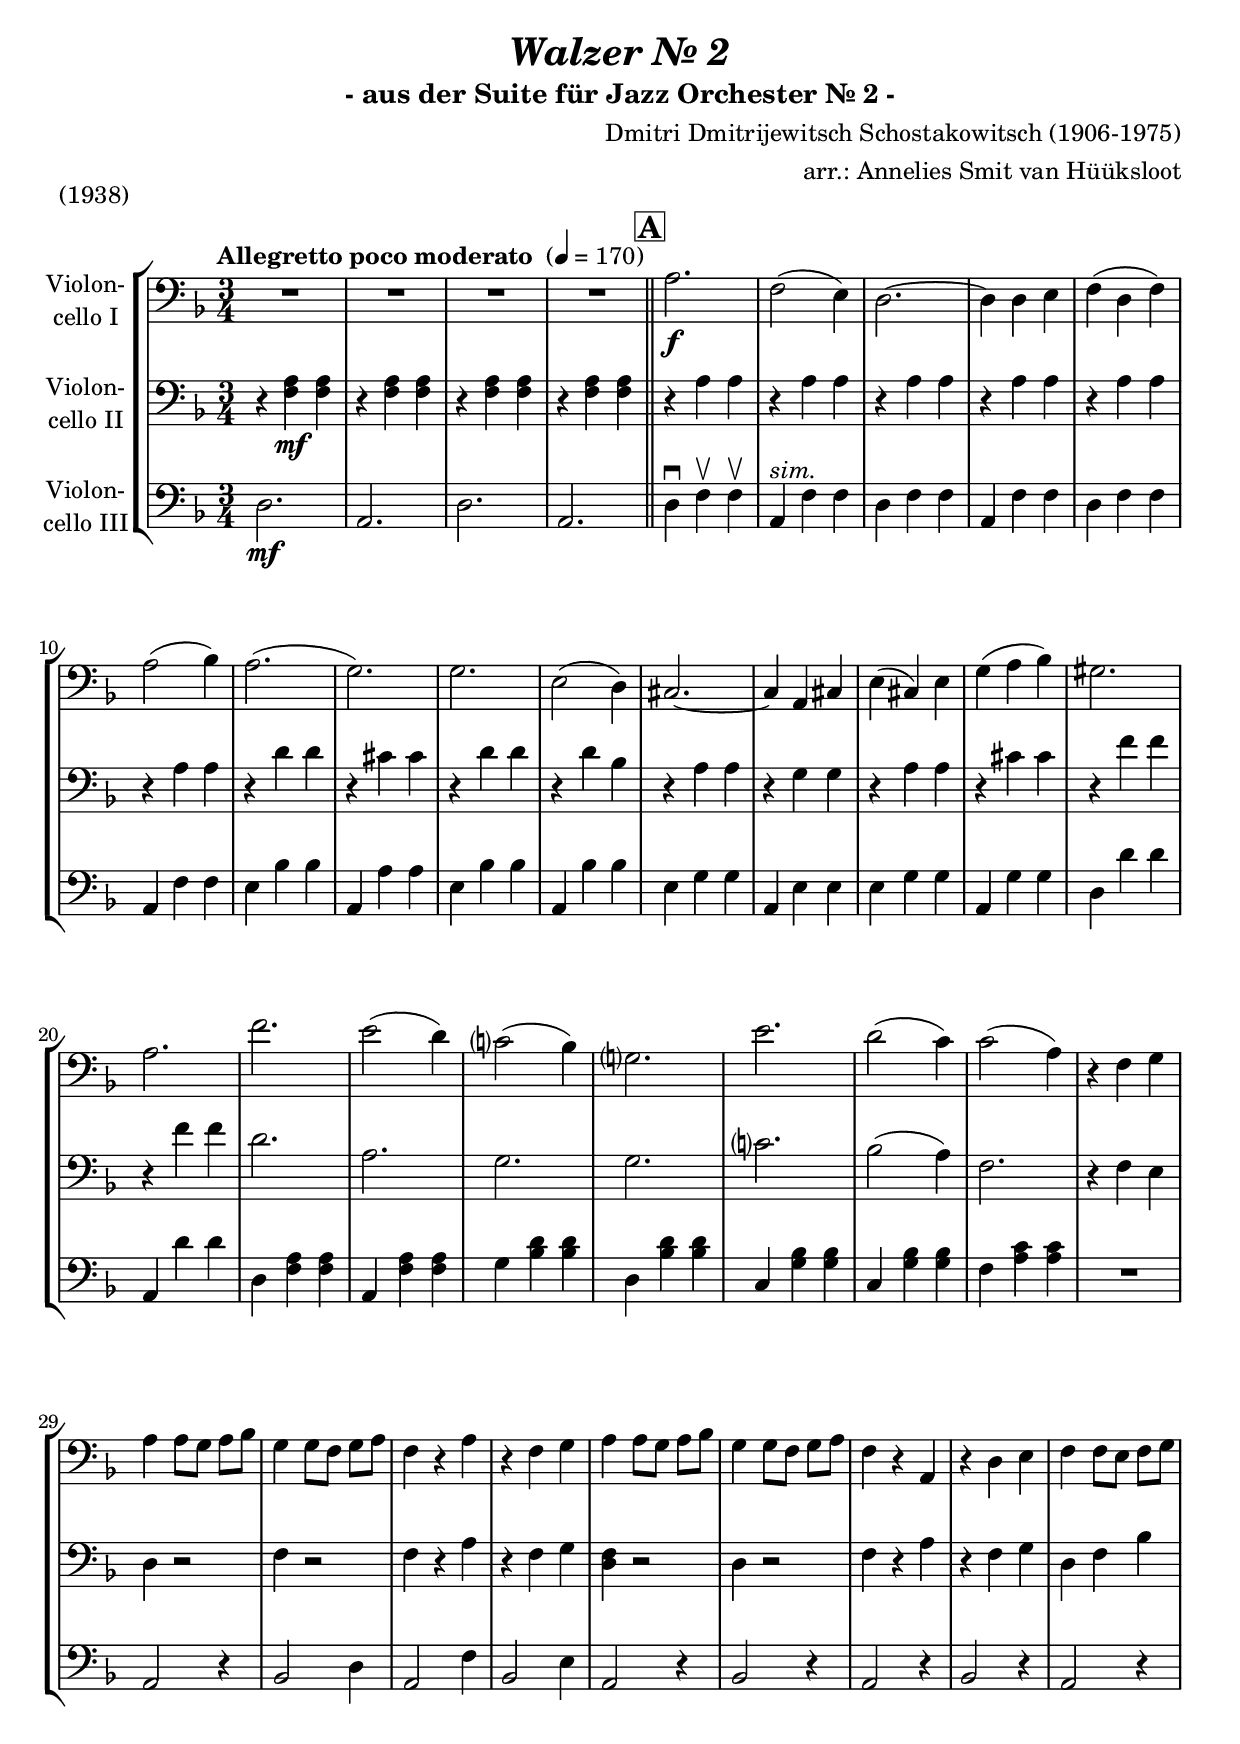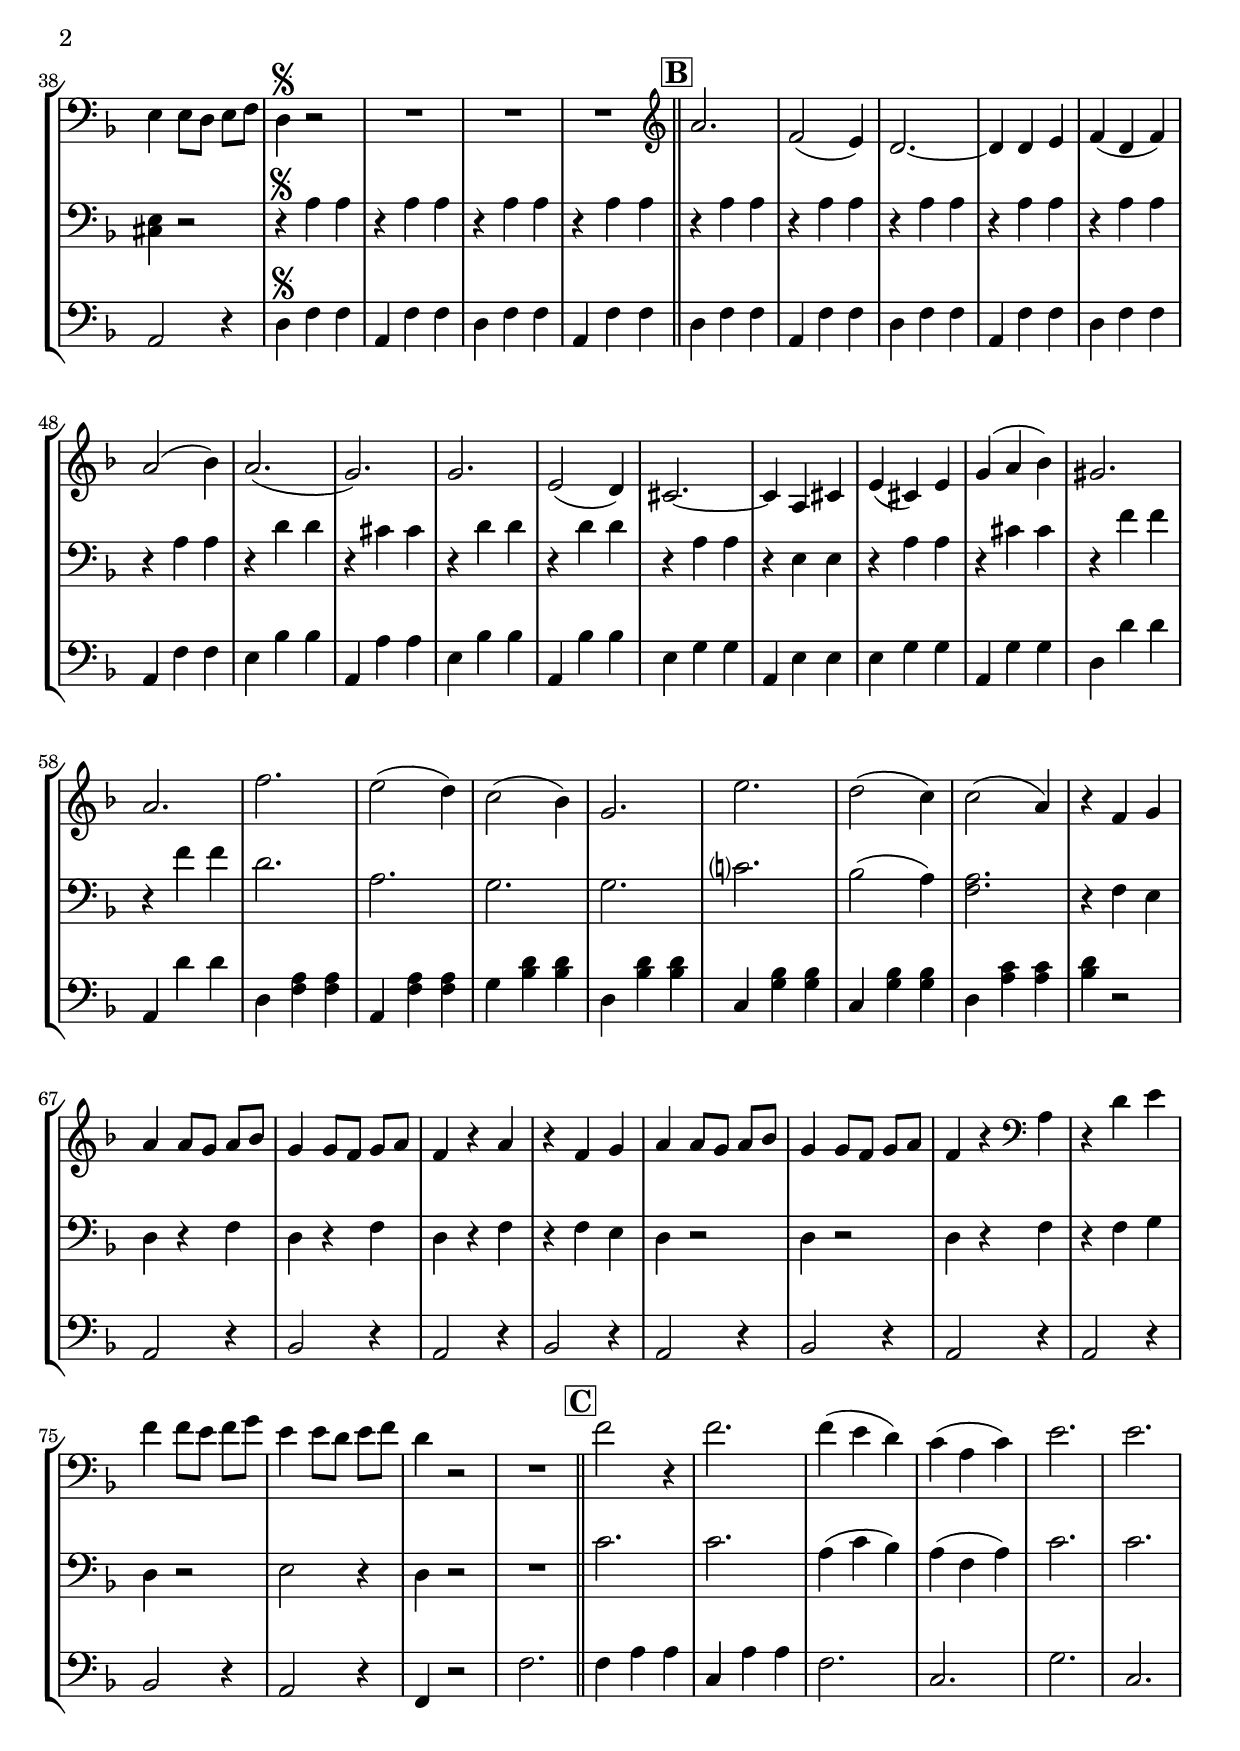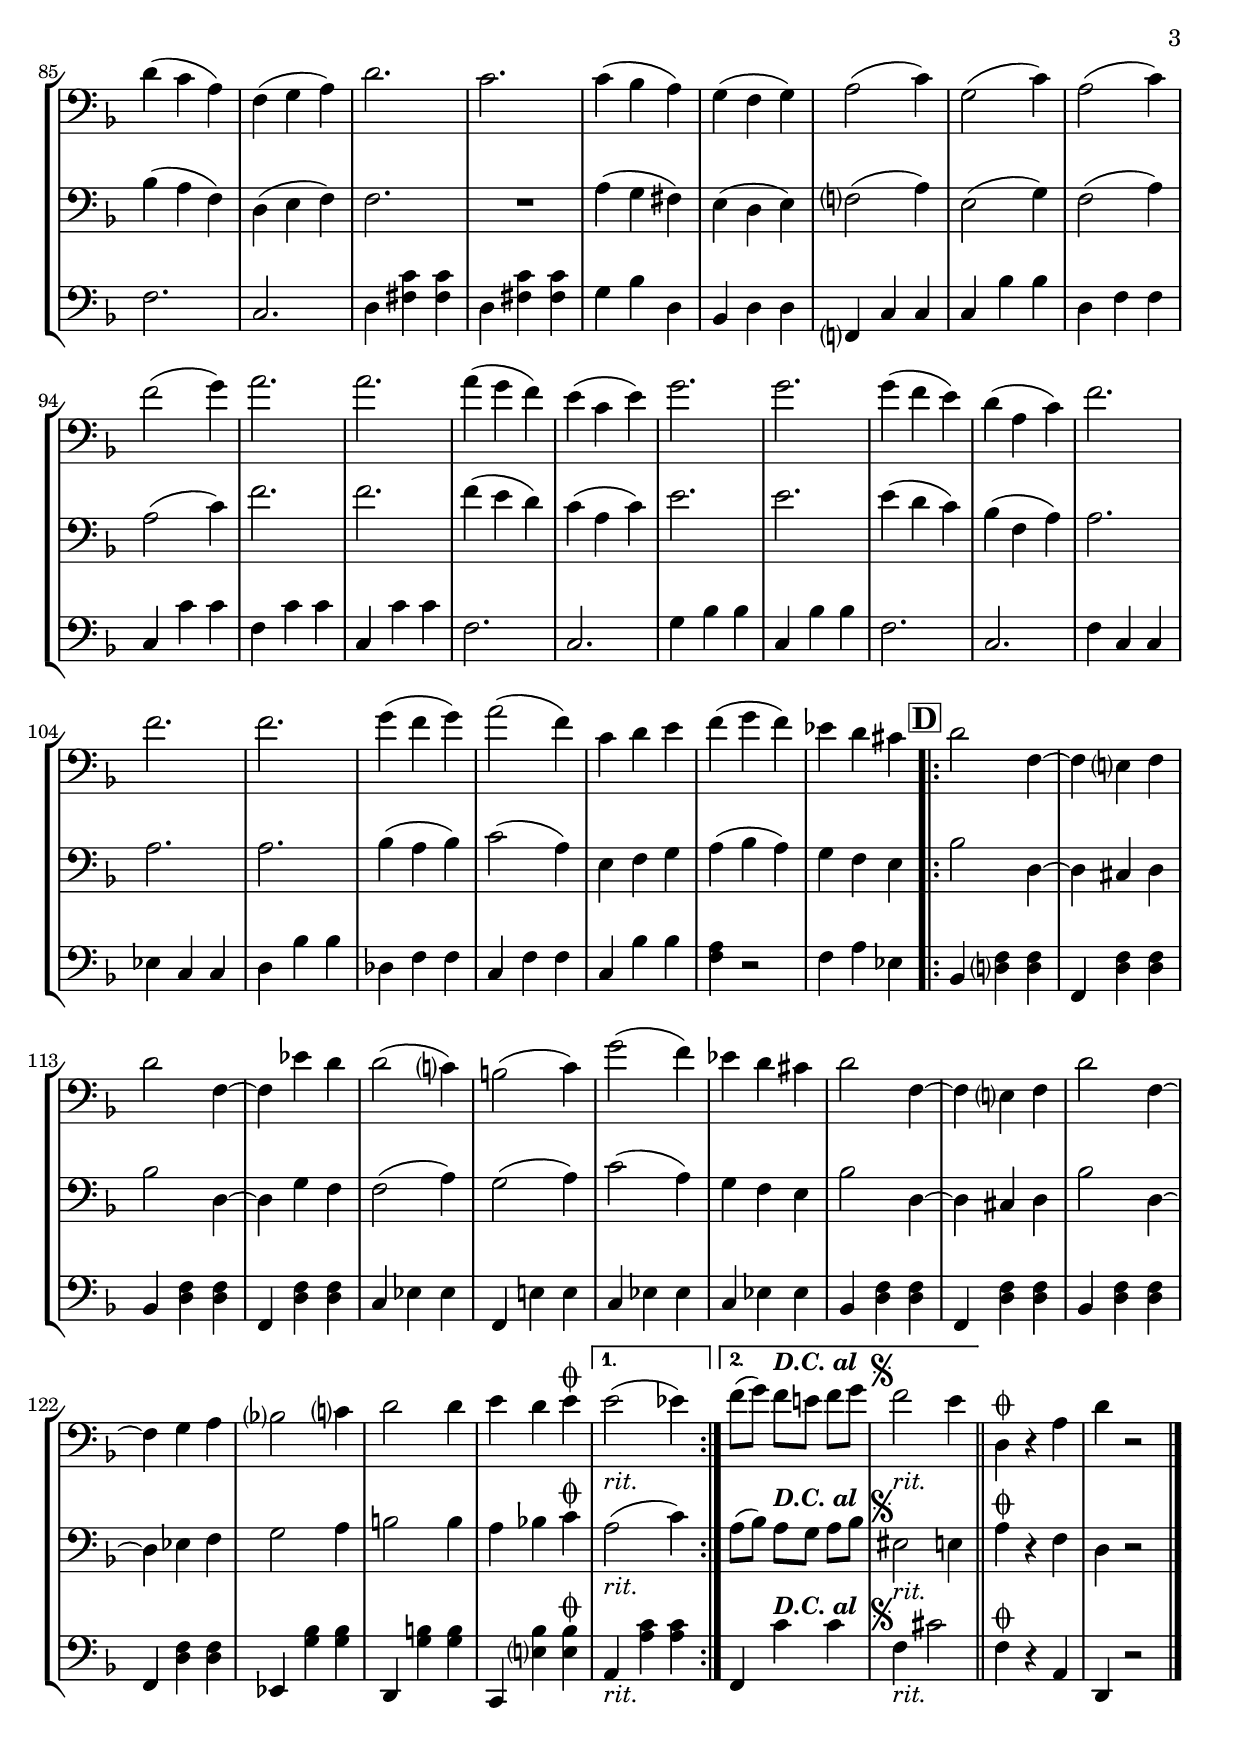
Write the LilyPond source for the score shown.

\version "2.18.2"
\include "deutsch.ly"

#(set-global-staff-size 21.08)

\header {
  title     = \markup \bold \italic "Walzer Nr. 2"
  subtitle  = "- aus der Suite für Jazz Orchester Nr. 2 -"
  composer  = "Dmitri Dmitrijewitsch Schostakowitsch (1906-1975)"
  arranger  = "arr.: Annelies Smit van Hüüksloot"
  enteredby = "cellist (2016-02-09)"
  piece     = "(1938)"
}

voiceconsts = {
  \key d \minor
  \time 3/4
  \clef "bass"
  \tempo "Allegretto poco moderato " 4=170
  % \numericTimeSignature
  \compressFullBarRests
  \set tupletSpannerDuration = #(ly:make-moment 1 4)
  % Set default beaming for all staves
  \set Timing.beamExceptions = #'()
  \set Timing.baseMoment     = #(ly:make-moment 1 4)
  \set Timing.beatStructure  = #'(1 1 1)
}

%mifl= "oboe"
mihi= "trumpet"
mist = "string ensemble 1"
%miva = "pizzicato strings"
%miba = "bassoon"
milo = "drawbar organ"
%miba = "harpsichord"
miba = "electric bass (finger)"

boxa = { \bar "||" \mark \markup \box \bold "A" }
boxb = { \bar "||" \mark \markup \box \bold "B" }
boxc = { \bar "||" \mark \markup \box \bold "C" }
boxd = \mark \markup \box \bold "D"

dcas = \markup { \bold \italic "D.C. al " \musicglyph #"scripts.segno" }

rit = \markup \italic "rit."
sim = \markup \italic "sim."

va = \relative c' {
  \voiceconsts

  R2.*4 \boxa
  a2.\f
  f2( e4)
  d2.~
  d4 d e
  f( d f)
  a2( b4)

  a2.(
  g)
  g
  e2( d4)
  cis2.~
  cis4 a cis
  e( cis) e
  g( a b)
  gis2.

  a
  f'
  e2( d4)
  c?2( b4)
  g?2.
  e'
  d2( c4)
  c2( a4)
  r f g

  a a8 g a b
  g4 g8 f g a
  f4 r a
  r f g
  a a8 g a b
  g4 g8 f g a
  f4 r a,
  r d e

  f f8 e f g
  e4 e8 d e f
  d4 \segno r2
  R2.*3 \clef "treble" \boxb
  a''2.
  f2( e4)
  d2.~

  d4 d e
  f( d f)
  a2( b4)
  a2.(
  g)
  g
  e2( d4)
  cis2.~
  cis4 a cis

  e( cis) e
  g( a b)
  gis2.
  a
  f'
  e2( d4)
  c2( b4)
  g2.
  e'

  d2( c4)
  c2( a4)
  r f g
  a a8 g a b
  g4 g8 f g a
  f4 r a
  r f g

  a a8 g a b
  g4 g8 f g a
  f4 r \clef "bass" a,
  r d e
  f f8 e f g
  e4 e8 d e f
  d4 r2

  R2. \boxc
  f2 r4
  f2.
  f4( e d)
  c( a c)
  e2.
  e
  d4( c a)
  f( g a)
  d2.

  c
  c4( b a)
  g( f g)
  a2( c4)
  g2( c4)
  a2( c4)
  f2( g4)
  a2.
  a
  a4( g f)
  e( c e)
  g2.
  g
  g4( f e)
  d( a c)
  f2.
  f
  f

  g4( f g)
  a2( f4)
  c d e
  f( g f)
  es d cis
  \repeat volta 2 { \boxd
    d2 f,4~
    f e? f
    d'2 f,4~

    f es' d
    d2( c?4)
    h2( c4)
    g'2( f4)
    es d cis
    d2 f,4~
    f e? f
    d'2 f,4~

    f g a
    b?2 c?4
    d2 d4
    e d e \coda
  }
  \alternative {
    { e2(_\rit es4) }
    { f8( g) f^\dcas e! f g | f2_\rit e4 }
  } \bar "||"
  d, \coda r a'
  
  d r2 \bar "|."
}

vb = \relative c {
  \voiceconsts

  r4 <f a>\mf <f a>
  r <f a> <f a>
  r <f a> <f a>
  r <f a> <f a> \boxa
  r a a
  r a a
  r a a
  r a a
  r a a
  r a a

  r d d
  r cis cis
  r d d
  r d b
  r a a
  r g g
  r a a
  r cis cis
  r f f

  r f f
  d2.
  a
  g
  g
  c?
  b2( a4)
  f2.
  r4 f e

  d r2
  f4 r2
  f4 r a
  r f g
  <d f> r2
  d4 r2
  f4 r a
  r f g

  d f b
  <cis, e> r2
  r4 \segno a' a
  r a a
  r a a
  r a a \boxb
  r a a
  r a a

  r a a

  r a a
  r a a
  r a a
  r d d
  r cis cis
  r d d
  r d d
  r a a
  r e e

  r a a
  r cis cis
  r f f
  r f f
  d2.
  a
  g
  g
  c?

  b2( a4)
  <f a>2.
  r4 f e
  d r f
  d r f
  d r f
  r f e

  d r2
  d4 r2
  d4 r f
  r f g
  d r2
  e r4
  d r2

  R2. \boxc
  c'
  c
  a4( c b)
  a( f a)
  c2.
  c
  b4( a f)
  d( e f)
  f2.

  R2.
  a4( g fis)
  e( d e)
  f?2( a4)
  e2( g4)
  f2( a4)
  a2( c4)
  f2.
  f

  f4( e d)
  c( a c)
  e2.
  e
  e4( d c)
  b( f a)
  a2.
  a
  a

  b4( a b)
  c2( a4)
  e f g
  a( b a)
  g f e
  \repeat volta 2 { \boxd
    b'2 d,4~
    d cis d
    b'2 d,4~

    d g f
    f2( a4)
    g2( a4)
    c2( a4)
    g f e
    b'2 d,4~
    d cis d
    b'2 d,4~

    d es f
    g2 a4
    h2 h4
    a b! c \coda
  }
  \alternative {
    { a2(_\rit c4) }
    { a8( b) a^\dcas g a b | eis,2_\rit e4 }
  } \bar "||"
  a \coda r f

  d r2 \bar "|."
}

vc = \relative c {
  \voiceconsts

  d2.\mf
  a
  d
  a \boxa
  d4\downbow f\upbow f\upbow
  a,^\sim f' f
  d f f
  a, f' f
  d f f
  a, f' f

  e b' b
  a, a' a
  e b' b
  a, b' b
  e, g g
  a, e' e
  e g g
  a, g' g
  d d' d

  a, d' d
  d, <f a> <f a>
  a, <f' a> <f a>
  g <b d> <b d>
  d, <b' d> <b d>
  c, <g' b> <g b>
  c, <g' b> <g b>
  f <a c> <a c>
  R2.

  a,2 r4
  b2 d4
  a2 f'4
  b,2 e4
  a,2 r4
  b2 r4
  a2 r4
  b2 r4

  a2 r4
  a2 r4
  d \segno f f
  a, f' f
  d f f
  a, f' f \boxb
  d f f
  a, f' f
  d f f
  
  a, f' f
  d f f
  a, f' f
  e b' b
  a, a' a
  e b' b
  a, b' b
  e, g g
  a, e' e

  e g g
  a, g' g
  d d' d
  a, d' d
  d, <f a> <f a>
  a, <f' a> <f a>
  g <b d> <b d>
  d, <b' d> <b d>
  c, <g' b> <g b>

  c, <g' b> <g b>
  d <a' c> <a c>
  <b d> r2
  a,
  r4
  b2 r4
  a2 r4
  b2 r4

  a2 r4
  b2 r4
  a2 r4
  a2 r4
  b2 r4
  a2 r4
  f r2

  f'2. \boxc
  f4 a a
  c, a' a
  f2.
  c
  g'
  c,
  f
  c
  d4 <fis c'> <fis c'>

  d <fis c'> <fis c'>
  g b d,
  b d d
  f,? c' c
  c b' b
  d, f f
  c c' c
  f, c' c
  c, c' c

  f,2.
  c
  g'4 b b
  c, b' b
  f2.
  c
  f4 c c
  es c c
  d b' b

  des, f f
  c f f
  c b' b
  <f a> r2
  f4 a es
  \repeat volta 2 { \boxd
    b <d? f> <d f>
    f, <d' f> <d f>
    b <d f> <d f>
    
    f, <d' f> <d f>
    c es es
    f, e'! e
    c es es
    c es es
    b <d f> <d f>    
    f, <d' f> <d f>
    b <d f> <d f>
    
    f, <d' f> <d f>
    es, <g' b> <g b>
    d, <g' h> <g h>
    c,, <e'? b'> <e b'> \coda
  }
  \alternative {
    { a,_\rit <a' c> <a c> }
    { f, c''^\dcas c | f,_\rit cis'2 }
  } \bar "||"
  f,4 \coda r a,

  d, r2 \bar "|."
}


music = \new StaffGroup <<
      \new Staff {
        \set Staff.midiInstrument = \mist
        \set Staff.instrumentName = \markup \center-column { "Violon-" "cello I" }
        \transpose d d { \va }
      }

      \new Staff {
        \set Staff.midiInstrument = \milo
        \set Staff.instrumentName = \markup \center-column { "Violon-" "cello II" }
        \transpose d d { \vb }
      }

      \new Staff {
        \set Staff.midiInstrument = \miba
        \set Staff.instrumentName = \markup \center-column { "Violon-" "cello III" }
        \transpose d d { \vc }
      }
>>

\book {
  \score {
   \music
    \layout {}
  }

  \score {
    \unfoldRepeats \music

    \midi {
      \context {
        \Score
      }
    }
  }
}
